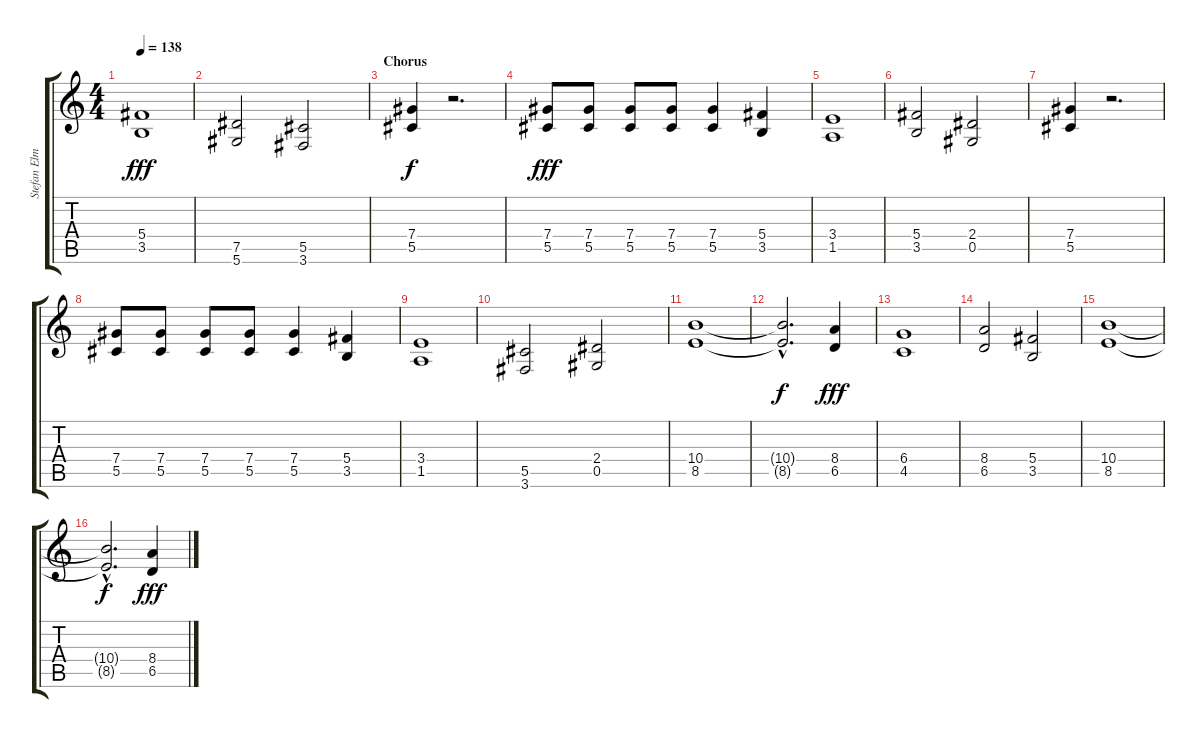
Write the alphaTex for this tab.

\track ("Stefan Elmgren" "Stefan Elm") {instrument distortionguitar}
\staff {score tabs}
\tuning (Eb4 Bb3 Gb3 Db3 Ab2 Eb2) {hide}
\ts (4 4)
\tempo 138
\clef g2
\ks c
(5.4 3.5).1{dy fff} |
(7.5 5.6).2 (5.5 3.6).2 |
\section ("" "Chorus")
(7.4 5.5).4{dy f} r.2{d} |
(7.4 5.5).8{dy fff} (7.4 5.5).8 (7.4 5.5).8 (7.4 5.5).8 (7.4 5.5).4 (5.4 3.5).4 |
(3.4 1.5).1 |
(5.4 3.5).2 (2.4 0.5).2 |
(7.4 5.5).4 r.2{d} |
(7.4 5.5).8 (7.4 5.5).8 (7.4 5.5).8 (7.4 5.5).8 (7.4 5.5).4 (5.4 3.5).4 |
(3.4 1.5).1 |
(5.5 3.6).2 (2.4 0.5).2 |
(10.4 8.5).1 |
(10.4{hac t} 8.5{hac t}).2{d dy f} (8.4 6.5).4{dy fff} |
(6.4 4.5).1 |
(8.4 6.5).2 (5.4 3.5).2 |
(10.4 8.5).1 |
(10.4{hac t} 8.5{hac t}).2{d dy f} (8.4 6.5).4{dy fff}
